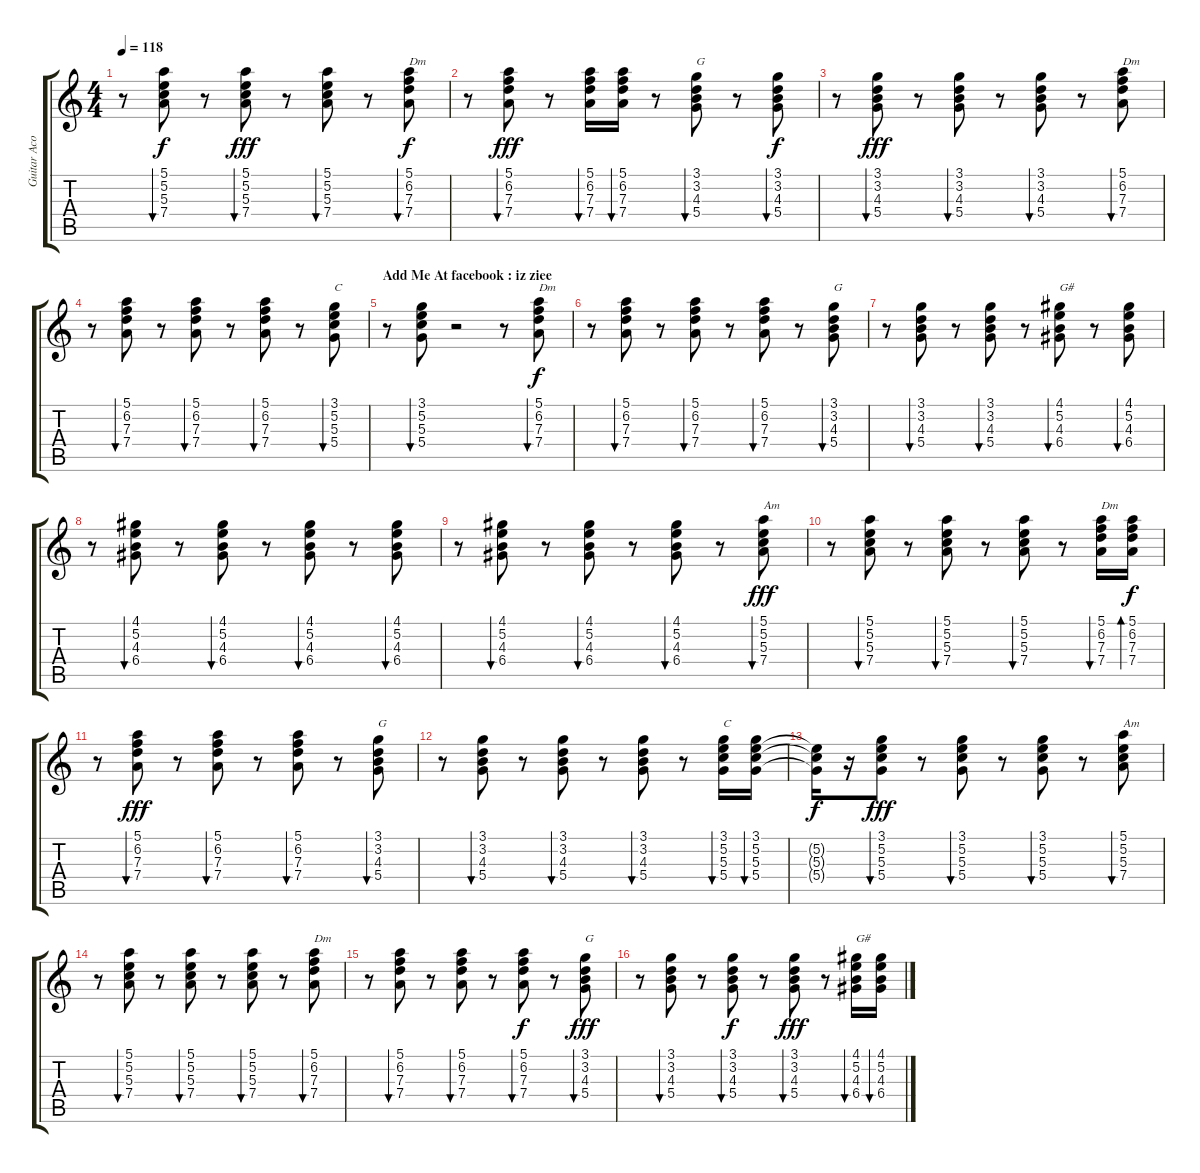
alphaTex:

\track ("Guitar Acoustic" "Guitar Aco") {instrument acousticguitarsteel}
\staff {score tabs}
\tuning (E4 B3 G3 D3 A2 E2) {hide}
\ts (4 4)
\tempo 118
\clef g2
\ks c
r.8{dy fff} (5.1 5.2 5.3 7.4).8{bu 30 dy f} r.8 (5.1 5.2 5.3 7.4).8{bu 30 dy fff} r.8 (5.1 5.2 5.3 7.4).8{bu 30} r.8 (5.1 6.2 7.3 7.4).8{bu 30 txt "Dm" dy f} |
r.8 (5.1 6.2 7.3 7.4).8{bu 30 dy fff} r.8 (5.1 6.2 7.3 7.4).16{bu 30} (5.1 6.2 7.3 7.4).16{bu 30} r.8 (3.1 3.2 4.3 5.4).8{bu 30 txt "G"} r.8 (3.1 3.2 4.3 5.4).8{bu 30 dy f} |
r.8 (3.1 3.2 4.3 5.4).8{bu 30 dy fff} r.8 (3.1 3.2 4.3 5.4).8{bu 30} r.8 (3.1 3.2 4.3 5.4).8{bu 30} r.8 (5.1 6.2 7.3 7.4).8{bu 30 txt "Dm"} |
r.8 (5.1 6.2 7.3 7.4).8{bu 30} r.8 (5.1 6.2 7.3 7.4).8{bu 30} r.8 (5.1 6.2 7.3 7.4).8{bu 30} r.8 (3.1 5.2 5.3 5.4).8{bu 30 txt "C"} |
\section ("" "Add Me At facebook : iz ziee")
r.8 (3.1 5.2 5.3 5.4).8{bu 30} r.2 r.8 (5.1 6.2 7.3 7.4).8{bu 30 txt "Dm" dy f} |
r.8 (5.1 6.2 7.3 7.4).8{bu 30} r.8 (5.1 6.2 7.3 7.4).8{bu 30} r.8 (5.1 6.2 7.3 7.4).8{bu 30} r.8 (3.1 3.2 4.3 5.4).8{bu 30 txt "G"} |
r.8 (3.1 3.2 4.3 5.4).8{bu 30} r.8 (3.1 3.2 4.3 5.4).8{bu 30} r.8 (4.1 5.2 4.3 6.4).8{bu 30 txt "G#"} r.8 (4.1 5.2 4.3 6.4).8{bu 30} |
r.8 (4.1 5.2 4.3 6.4).8{bu 30} r.8 (4.1 5.2 4.3 6.4).8{bu 30} r.8 (4.1 5.2 4.3 6.4).8{bu 30} r.8 (4.1 5.2 4.3 6.4).8{bu 30} |
r.8 (4.1 5.2 4.3 6.4).8{bu 30} r.8 (4.1 5.2 4.3 6.4).8{bu 30} r.8 (4.1 5.2 4.3 6.4).8{bu 30} r.8 (5.1 5.2 5.3 7.4).8{bu 30 txt "Am" dy fff} |
r.8 (5.1 5.2 5.3 7.4).8{bu 30} r.8 (5.1 5.2 5.3 7.4).8{bu 30} r.8 (5.1 5.2 5.3 7.4).8{bu 30} r.8 (5.1 6.2 7.3 7.4).16{bu 30 txt "Dm"} (5.1 6.2 7.3 7.4).16{bd 30 dy f} |
r.8 (5.1 6.2 7.3 7.4).8{bu 30 dy fff} r.8 (5.1 6.2 7.3 7.4).8{bu 30} r.8 (5.1 6.2 7.3 7.4).8{bu 30} r.8 (3.1 3.2 4.3 5.4).8{bu 30 txt "G"} |
r.8 (3.1 3.2 4.3 5.4).8{bu 30} r.8 (3.1 3.2 4.3 5.4).8{bu 30} r.8 (3.1 3.2 4.3 5.4).8{bu 30} r.8 (3.1 5.2 5.3 5.4).16{bu 30 txt "C"} (3.1 5.2 5.3 5.4).16{bu 30} |
(5.2{t} 5.3{t} 5.4{t}).16{dy f} r.16 (3.1 5.2 5.3 5.4).8{bu 30 dy fff} r.8 (3.1 5.2 5.3 5.4).8{bu 30} r.8 (3.1 5.2 5.3 5.4).8{bu 30} r.8 (5.1 5.2 5.3 7.4).8{bu 30 txt "Am"} |
r.8 (5.1 5.2 5.3 7.4).8{bu 30} r.8 (5.1 5.2 5.3 7.4).8{bu 30} r.8 (5.1 5.2 5.3 7.4).8{bu 30} r.8 (5.1 6.2 7.3 7.4).8{bu 30 txt "Dm"} |
r.8 (5.1 6.2 7.3 7.4).8{bu 30} r.8 (5.1 6.2 7.3 7.4).8{bu 30} r.8 (5.1 6.2 7.3 7.4).8{bu 30 dy f} r.8 (3.1 3.2 4.3 5.4).8{bu 30 txt "G" dy fff} |
r.8 (3.1 3.2 4.3 5.4).8{bu 30} r.8 (3.1 3.2 4.3 5.4).8{bu 30 dy f} r.8 (3.1 3.2 4.3 5.4).8{bu 30 dy fff} r.8 (4.1 5.2 4.3 6.4).16{bu 30 txt "G#"} (4.1 5.2 4.3 6.4).16{bu 30}
